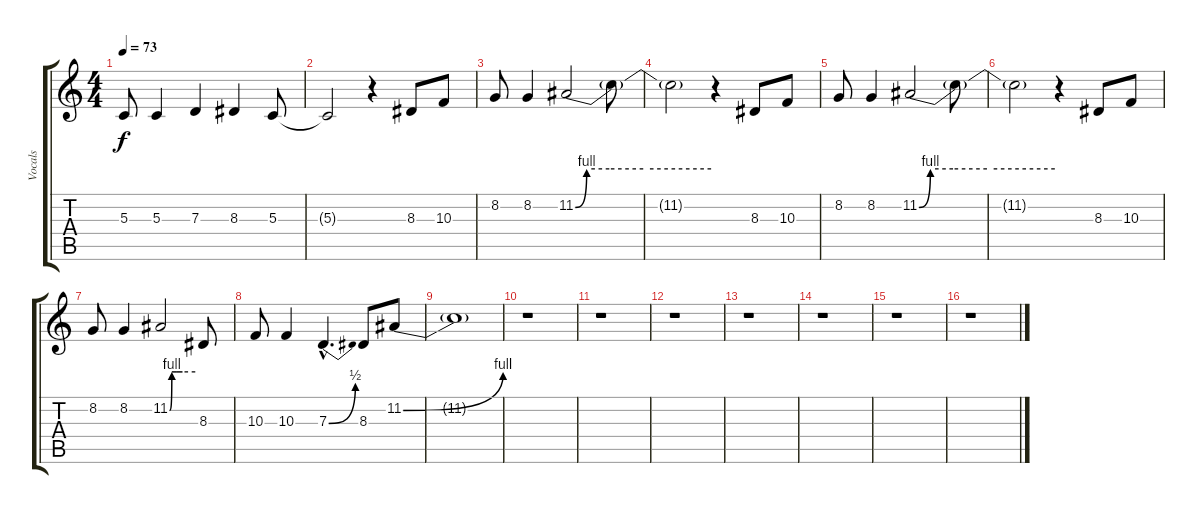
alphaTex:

\track ("Vocals" "Vocals") {instrument altosax}
\staff {score tabs}
\tuning (E4 B3 G3 D3 A2 E2) {hide}
\ts (4 4)
\tempo 73
\clef g2
\ks c
5.3.8{dy f} 5.3.4 7.3.4 8.3.4 5.3.8 |
5.3{t}.2 r.4 8.3.8 10.3.8 |
8.2.8 8.2.4 11.2{be (custom 0 0 5 4 15 4 30 4 60 4)}.2 11.2{t}.8 |
11.2{t}.2 r.4 8.3.8 10.3.8 |
8.2.8 8.2.4 11.2{be (custom 0 0 5 4 15 4 30 4 60 4)}.2 11.2{t}.8 |
11.2{t}.2 r.4 8.3.8 10.3.8 |
8.2.8 8.2.4 11.2{be (custom 0 0 5 4 15 4 30 4 60 4)}.2 8.3.8 |
10.3.8 10.3.4 7.3{be (bend 0 0 60 2) hac}.4{d} 8.3.8 11.2{be (bend 0 0 60 4)}.8 |
11.2{t}.1 |
r.1 |
r.1 |
r.1 |
r.1 |
r.1 |
r.1 |
r.1
